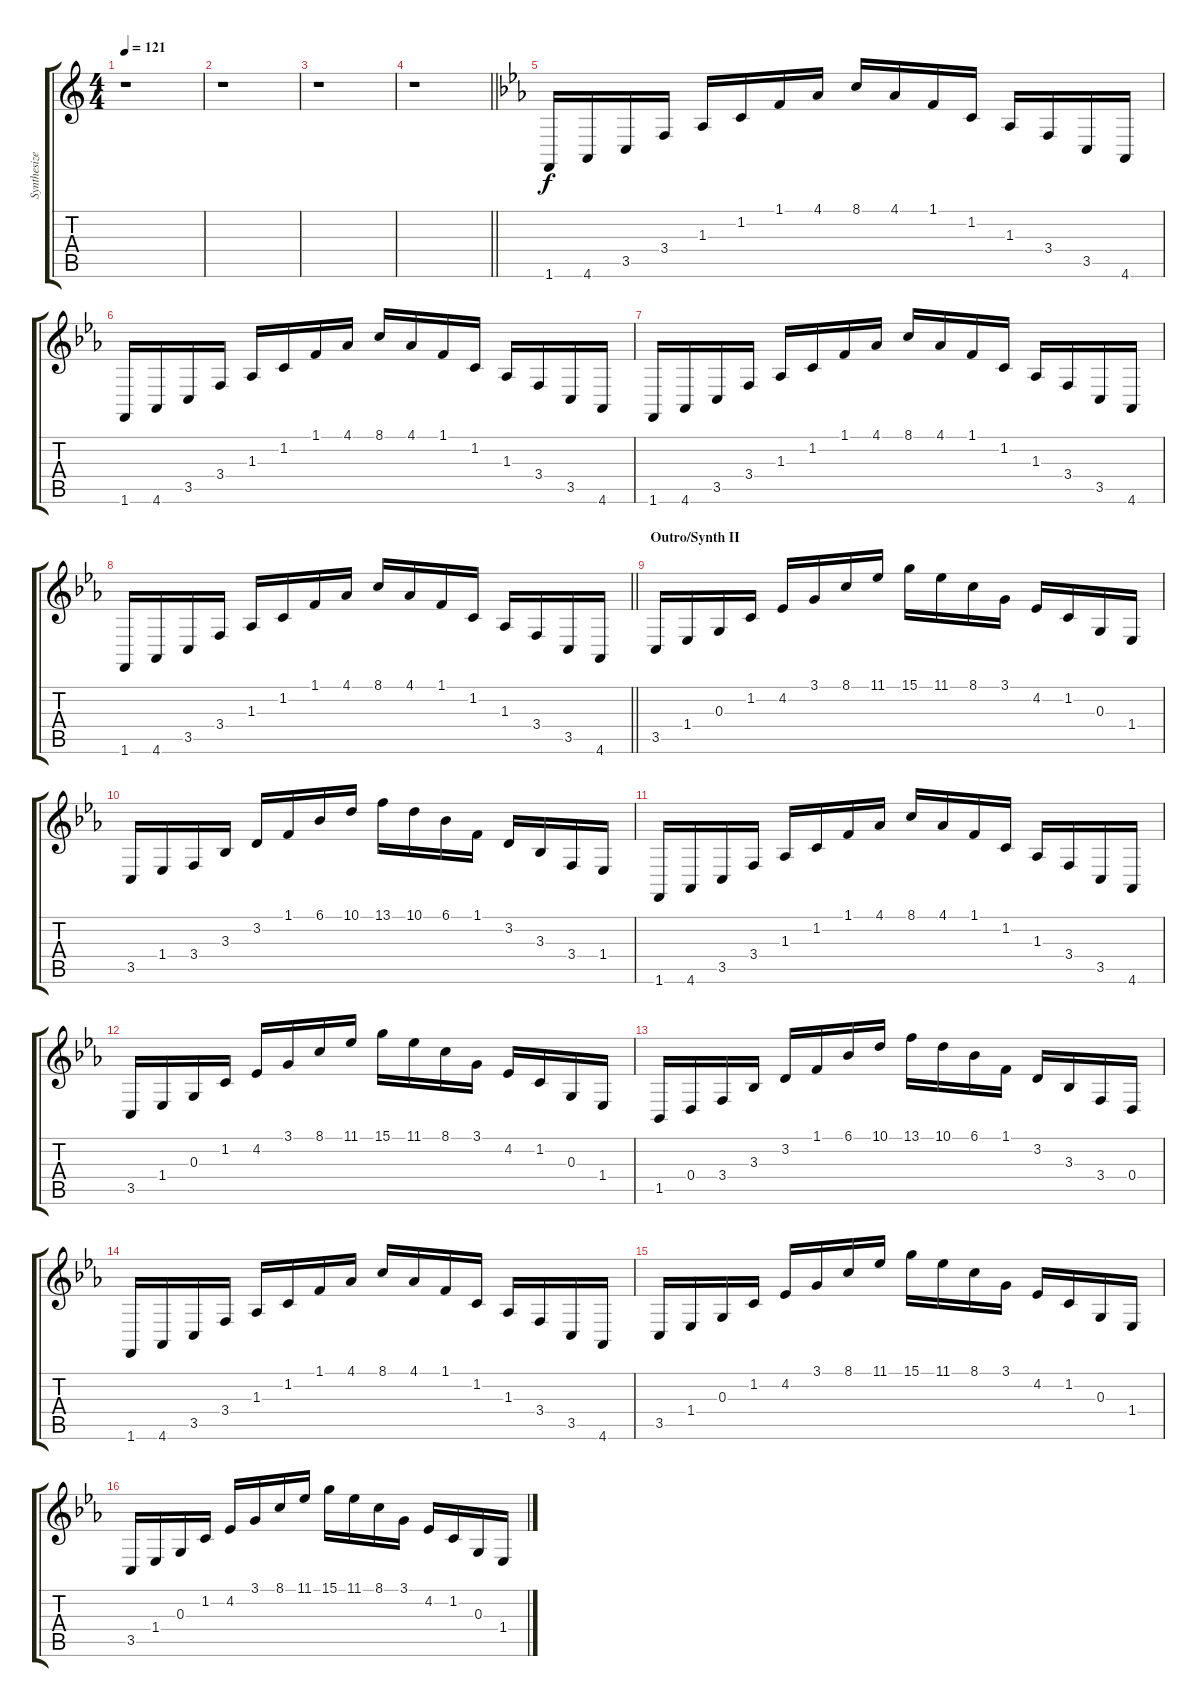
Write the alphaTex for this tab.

\track ("Synthesizer" "Synthesize") {instrument fx8scifi}
\staff {score tabs}
\tuning (E4 B3 G3 D3 A2 E2) {hide}
\ts (4 4)
\tempo 121
\clef g2
\ks c
r.1{dy f} |
r.1 |
r.1 |
\barLineRight lightlight
r.1 |
\ks eb
1.6.16 4.6.16 3.5.16 3.4.16 1.3.16 1.2.16 1.1.16 4.1.16 8.1.16 4.1.16 1.1.16 1.2.16 1.3.16 3.4.16 3.5.16 4.6.16 |
1.6.16 4.6.16 3.5.16 3.4.16 1.3.16 1.2.16 1.1.16 4.1.16 8.1.16 4.1.16 1.1.16 1.2.16 1.3.16 3.4.16 3.5.16 4.6.16 |
1.6.16 4.6.16 3.5.16 3.4.16 1.3.16 1.2.16 1.1.16 4.1.16 8.1.16 4.1.16 1.1.16 1.2.16 1.3.16 3.4.16 3.5.16 4.6.16 |
\barLineRight lightlight
1.6.16 4.6.16 3.5.16 3.4.16 1.3.16 1.2.16 1.1.16 4.1.16 8.1.16 4.1.16 1.1.16 1.2.16 1.3.16 3.4.16 3.5.16 4.6.16 |
\section ("" "Outro/Synth II")
3.5.16 1.4.16 0.3.16 1.2.16 4.2.16 3.1.16 8.1.16 11.1.16 15.1.16 11.1.16 8.1.16 3.1.16 4.2.16 1.2.16 0.3.16 1.4.16 |
3.5.16 1.4.16 3.4.16 3.3.16 3.2.16 1.1.16 6.1.16 10.1.16 13.1.16 10.1.16 6.1.16 1.1.16 3.2.16 3.3.16 3.4.16 1.4.16 |
1.6.16 4.6.16 3.5.16 3.4.16 1.3.16 1.2.16 1.1.16 4.1.16 8.1.16 4.1.16 1.1.16 1.2.16 1.3.16 3.4.16 3.5.16 4.6.16 |
3.5.16 1.4.16 0.3.16 1.2.16 4.2.16 3.1.16 8.1.16 11.1.16 15.1.16 11.1.16 8.1.16 3.1.16 4.2.16 1.2.16 0.3.16 1.4.16 |
1.5.16 0.4.16 3.4.16 3.3.16 3.2.16 1.1.16 6.1.16 10.1.16 13.1.16 10.1.16 6.1.16 1.1.16 3.2.16 3.3.16 3.4.16 0.4.16 |
1.6.16{volume 0} 4.6.16 3.5.16 3.4.16 1.3.16 1.2.16 1.1.16 4.1.16 8.1.16 4.1.16 1.1.16 1.2.16 1.3.16 3.4.16 3.5.16 4.6.16 |
3.5.16 1.4.16 0.3.16 1.2.16 4.2.16 3.1.16 8.1.16 11.1.16 15.1.16 11.1.16 8.1.16 3.1.16 4.2.16 1.2.16 0.3.16 1.4.16 |
3.5.16 1.4.16 0.3.16 1.2.16 4.2.16 3.1.16 8.1.16 11.1.16 15.1.16 11.1.16 8.1.16 3.1.16 4.2.16 1.2.16 0.3.16 1.4.16
